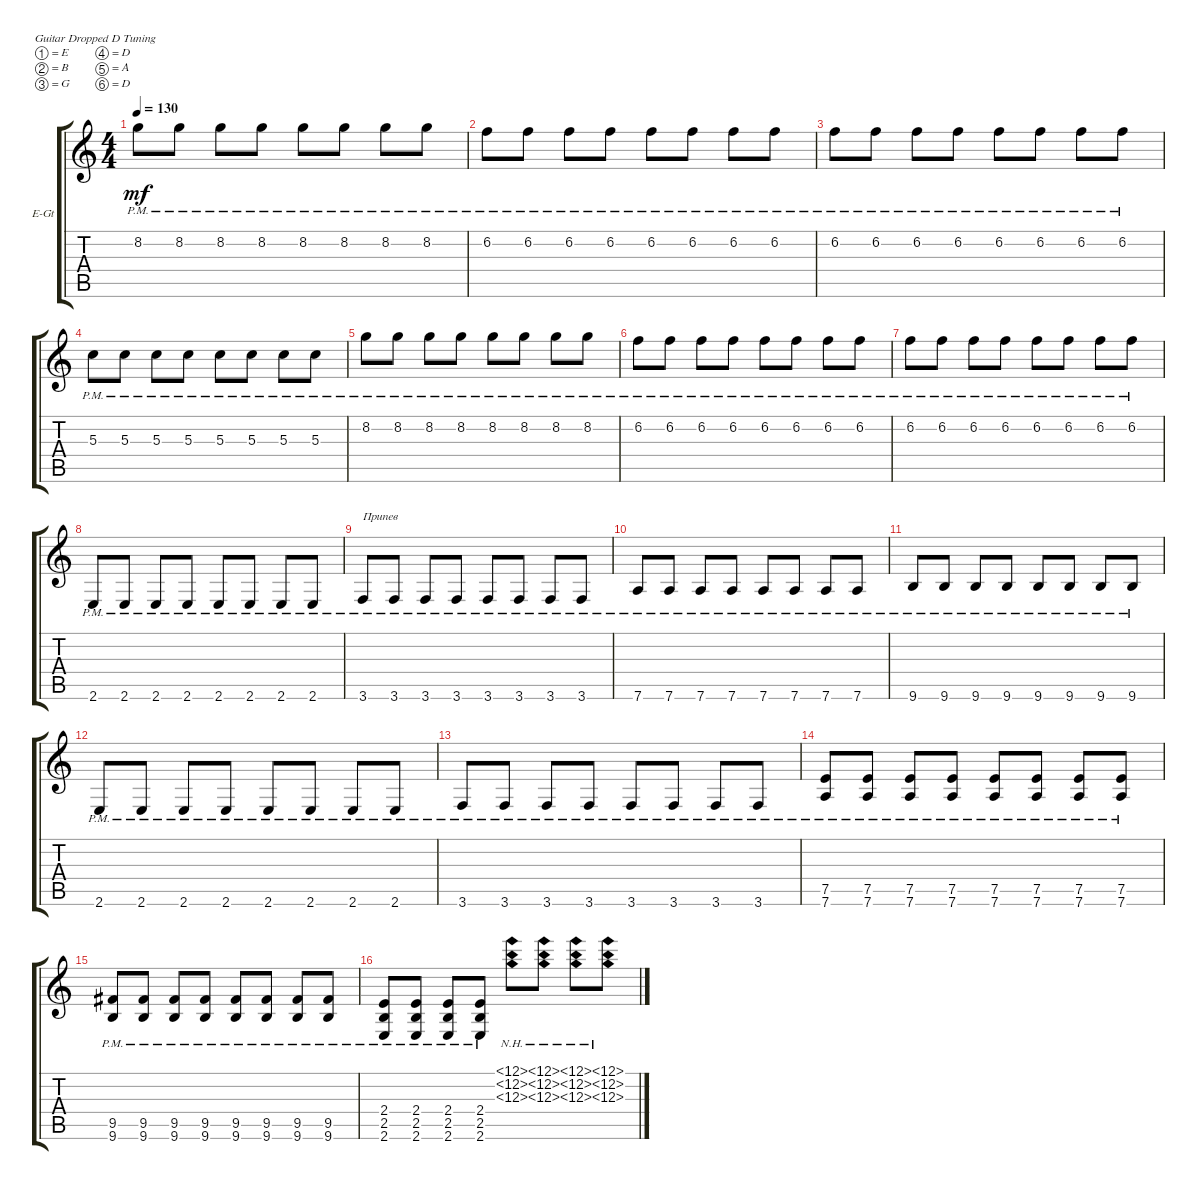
\defaultSystemsLayout 4
\bracketExtendMode groupsimilarinstruments
\firstSystemTrackNameOrientation horizontal
\otherSystemsTrackNameOrientation horizontal
\track ("Electric Guitar (Drive)" "E-Gt") {instrument overdrivenguitar}
\staff {score tabs}
\tuning (E4 B3 G3 D3 A2 D2)
\ts (4 4)
\tempo 130
\clef g2
\ks c
8.2{pm}.8{dy mf} 8.2{pm}.8 8.2{pm}.8 8.2{pm}.8 8.2{pm}.8 8.2{pm}.8 8.2{pm}.8 8.2{pm}.8 |
6.2{pm}.8 6.2{pm}.8 6.2{pm}.8 6.2{pm}.8 6.2{pm}.8 6.2{pm}.8 6.2{pm}.8 6.2{pm}.8 |
6.2{pm}.8 6.2{pm}.8 6.2{pm}.8 6.2{pm}.8 6.2{pm}.8 6.2{pm}.8 6.2{pm}.8 6.2{pm}.8 |
5.3{pm}.8 5.3{pm}.8 5.3{pm}.8 5.3{pm}.8 5.3{pm}.8 5.3{pm}.8 5.3{pm}.8 5.3{pm}.8 |
8.2{pm}.8 8.2{pm}.8 8.2{pm}.8 8.2{pm}.8 8.2{pm}.8 8.2{pm}.8 8.2{pm}.8 8.2{pm}.8 |
6.2{pm}.8 6.2{pm}.8 6.2{pm}.8 6.2{pm}.8 6.2{pm}.8 6.2{pm}.8 6.2{pm}.8 6.2{pm}.8 |
6.2{pm}.8 6.2{pm}.8 6.2{pm}.8 6.2{pm}.8 6.2{pm}.8 6.2{pm}.8 6.2{pm}.8 6.2{pm}.8 |
2.6{pm}.8 2.6{pm}.8 2.6{pm}.8 2.6{pm}.8 2.6{pm}.8 2.6{pm}.8 2.6{pm}.8 2.6{pm}.8 |
3.6{pm}.8{txt "Припев"} 3.6{pm}.8 3.6{pm}.8 3.6{pm}.8 3.6{pm}.8 3.6{pm}.8 3.6{pm}.8 3.6{pm}.8 |
7.6{pm}.8 7.6{pm}.8 7.6{pm}.8 7.6{pm}.8 7.6{pm}.8 7.6{pm}.8 7.6{pm}.8 7.6{pm}.8 |
9.6{pm}.8 9.6{pm}.8 9.6{pm}.8 9.6{pm}.8 9.6{pm}.8 9.6{pm}.8 9.6{pm}.8 9.6{pm}.8 |
2.6{pm}.8 2.6{pm}.8 2.6{pm}.8 2.6{pm}.8 2.6{pm}.8 2.6{pm}.8 2.6{pm}.8 2.6{pm}.8 |
3.6{pm}.8 3.6{pm}.8 3.6{pm}.8 3.6{pm}.8 3.6{pm}.8 3.6{pm}.8 3.6{pm}.8 3.6{pm}.8 |
(7.6{pm} 7.5).8 (7.6{pm} 7.5).8 (7.6{pm} 7.5).8 (7.6{pm} 7.5).8 (7.6{pm} 7.5).8 (7.6{pm} 7.5).8 (7.6{pm} 7.5).8 (7.6{pm} 7.5).8 |
(9.6{pm} 9.5).8 (9.6{pm} 9.5).8 (9.6{pm} 9.5).8 (9.6{pm} 9.5).8 (9.6{pm} 9.5).8 (9.6{pm} 9.5).8 (9.6{pm} 9.5).8 (9.6{pm} 9.5).8 |
(2.6{pm} 2.5 2.4).8 (2.6{pm} 2.5 2.4).8 (2.6{pm} 2.5 2.4).8 (2.6{pm} 2.5 2.4).8 (12.3{nh} 12.2{nh} 12.1{nh}).8 (12.3{nh} 12.2{nh} 12.1{nh}).8 (12.3{nh} 12.1{nh} 12.2{nh}).8 (12.3{nh} 12.2{nh} 12.1{nh}).8
